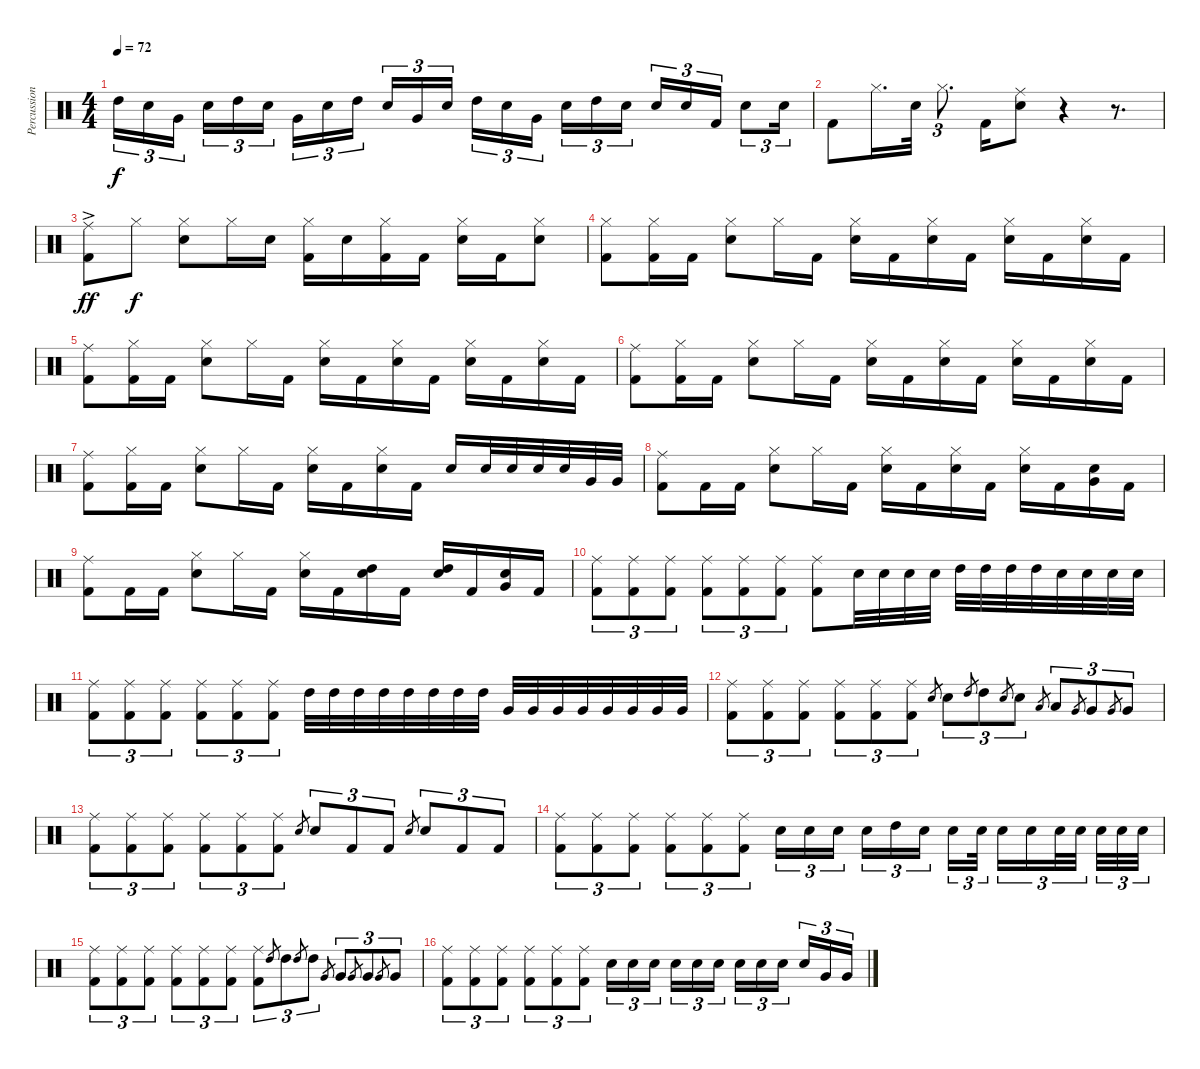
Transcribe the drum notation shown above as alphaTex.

\track ("Percussions" "Percussion") {instrument percussion}
\staff {score}
\articulation defaults
\ts (4 4)
\tempo 72
\clef neutral
\ks c "High Tom (hit)".16{tu (3 2) dy f} "Electric Snare (hit)".16{tu (3 2)} "Very Low Tom (hit)".16{tu (3 2) beam splitsecondary} "Electric Snare (hit)".16{tu (3 2)} "High Tom (hit)".16{tu (3 2)} "Electric Snare (hit)".16{tu (3 2)} "Very Low Tom (hit)".16{tu (3 2)} "Electric Snare (hit)".16{tu (3 2)} "High Tom (hit)".16{tu (3 2) beam splitsecondary} "Electric Snare (hit)".16{tu (3 2)} "Very Low Tom (hit)".16{tu (3 2)} "Electric Snare (hit)".16{tu (3 2)} "High Tom (hit)".16{tu (3 2)} "Electric Snare (hit)".16{tu (3 2)} "Very Low Tom (hit)".16{tu (3 2) beam splitsecondary} "Electric Snare (hit)".16{tu (3 2)} "High Tom (hit)".16{tu (3 2)} "Electric Snare (hit)".16{tu (3 2)} "Electric Snare (hit)".16{tu (3 2)} "Electric Snare (hit)".16{tu (3 2)} "Kick (hit) 2".16{tu (3 2)} "Electric Snare (hit)".8{tu (3 2)} "Electric Snare (hit)".16{tu (3 2)}
|
"Kick (hit) 2".8 "Hi-Hat (closed)".16{d} "Electric Snare (hit)".32 "Hi-Hat (closed)".8{d tu (3 2)} "Kick (hit) 2".16 ("Ride (middle)" "Electric Snare (hit)").8 r.4 r.8{d} |
("Ride (middle)"{ac} "Kick (hit) 2").8{dy ff} "Hi-Hat (closed)".8{dy f} ("Hi-Hat (closed)" "Electric Snare (hit)").8 "Hi-Hat (closed)".16 "Electric Snare (hit)".16 ("Hi-Hat (closed)" "Kick (hit) 2").16 "Electric Snare (hit)".16 ("Hi-Hat (closed)" "Kick (hit) 2").16 "Kick (hit) 2".16 ("Hi-Hat (closed)" "Electric Snare (hit)").16 "Kick (hit) 2".16 ("Electric Snare (hit)" "Hi-Hat (closed)").8 |
("Hi-Hat (closed)" "Kick (hit) 2").8 ("Hi-Hat (closed)" "Kick (hit) 2").16 "Kick (hit) 2".16 ("Hi-Hat (closed)" "Electric Snare (hit)").8 "Hi-Hat (closed)".16 "Kick (hit) 2".16 ("Hi-Hat (closed)" "Electric Snare (hit)").16 "Kick (hit) 2".16 ("Electric Snare (hit)" "Hi-Hat (closed)").16 "Kick (hit) 2".16 ("Hi-Hat (closed)" "Electric Snare (hit)").16 "Kick (hit) 2".16 ("Hi-Hat (closed)" "Electric Snare (hit)").16 "Kick (hit) 2".16 |
("Ride (middle)" "Kick (hit) 2").8 ("Hi-Hat (closed)" "Kick (hit) 2").16 "Kick (hit) 2".16 ("Hi-Hat (closed)" "Electric Snare (hit)").8 "Hi-Hat (closed)".16 "Kick (hit) 2".16 ("Hi-Hat (closed)" "Electric Snare (hit)").16 "Kick (hit) 2".16 ("Electric Snare (hit)" "Hi-Hat (closed)").16 "Kick (hit) 2".16 ("Hi-Hat (closed)" "Electric Snare (hit)").16 "Kick (hit) 2".16 ("Hi-Hat (closed)" "Electric Snare (hit)").16 "Kick (hit) 2".16 |
("Ride (middle)" "Kick (hit) 2").8 ("Hi-Hat (closed)" "Kick (hit) 2").16 "Kick (hit) 2".16 ("Hi-Hat (closed)" "Electric Snare (hit)").8 "Hi-Hat (closed)".16 "Kick (hit) 2".16 ("Hi-Hat (closed)" "Electric Snare (hit)").16 "Kick (hit) 2".16 ("Electric Snare (hit)" "Hi-Hat (closed)").16 "Kick (hit) 2".16 ("Hi-Hat (closed)" "Electric Snare (hit)").16 "Kick (hit) 2".16 ("Hi-Hat (closed)" "Electric Snare (hit)").16 "Kick (hit) 2".16 |
("Ride (middle)" "Kick (hit) 2").8 ("Hi-Hat (closed)" "Kick (hit) 2").16 "Kick (hit) 2".16 ("Hi-Hat (closed)" "Electric Snare (hit)").8 "Hi-Hat (closed)".16 "Kick (hit) 2".16 ("Hi-Hat (closed)" "Electric Snare (hit)").16 "Kick (hit) 2".16 ("Electric Snare (hit)" "Hi-Hat (closed)").16 "Kick (hit) 2".16 "Snare (hit) 2".16 "Electric Snare (hit)".32 "Electric Snare (hit)".32 "Electric Snare (hit)".32 "Electric Snare (hit)".32 "Very Low Tom (hit)".32 "Very Low Tom (hit)".32 |
("Ride (middle)" "Kick (hit) 2").8 "Kick (hit) 2".16 "Kick (hit) 2".16 ("Hi-Hat (closed)" "Electric Snare (hit)").8 "Hi-Hat (closed)".16 "Kick (hit) 2".16 ("Hi-Hat (closed)" "Electric Snare (hit)").16 "Kick (hit) 2".16 ("Electric Snare (hit)" "Hi-Hat (closed)").16 "Kick (hit) 2".16 ("Hi-Hat (closed)" "Electric Snare (hit)").16 "Kick (hit) 2".16 ("Very Low Tom (hit)" "Electric Snare (hit)").16 "Kick (hit) 2".16 |
("Ride (middle)" "Kick (hit) 2").8 "Kick (hit) 2".16 "Kick (hit) 2".16 ("Hi-Hat (closed)" "Electric Snare (hit)").8 "Hi-Hat (closed)".16 "Kick (hit) 2".16 ("Hi-Hat (closed)" "Electric Snare (hit)").16 "Kick (hit) 2".16 ("Electric Snare (hit)" "High Tom (hit)").16 "Kick (hit) 2".16 ("High Tom (hit)" "Electric Snare (hit)").16 "Kick (hit) 2".16 ("Very Low Tom (hit)" "Electric Snare (hit)").16 "Kick (hit) 2".16 |
("Ride (middle)" "Kick (hit) 2").8{tu (3 2)} ("Ride (middle)" "Kick (hit) 2").8{tu (3 2)} ("Ride (middle)" "Kick (hit) 2").8{tu (3 2)} ("Ride (middle)" "Kick (hit) 2").8{tu (3 2)} ("Kick (hit) 2" "Ride (middle)").8{tu (3 2)} ("Ride (middle)" "Kick (hit) 2").8{tu (3 2)} ("Kick (hit) 2" "Ride (middle)").8 "Electric Snare (hit)".32 "Electric Snare (hit)".32 "Electric Snare (hit)".32 "Electric Snare (hit)".32 "High Tom (hit)".32 "High Tom (hit)".32 "High Tom (hit)".32 "High Tom (hit)".32 "Electric Snare (hit)".32 "Electric Snare (hit)".32 "Electric Snare (hit)".32 "Electric Snare (hit)".32 |
("Ride (middle)" "Kick (hit) 2").8{tu (3 2)} ("Ride (middle)" "Kick (hit) 2").8{tu (3 2)} ("Ride (middle)" "Kick (hit) 2").8{tu (3 2)} ("Ride (middle)" "Kick (hit) 2").8{tu (3 2)} ("Ride (middle)" "Kick (hit) 2").8{tu (3 2)} ("Ride (middle)" "Kick (hit) 2").8{tu (3 2)} "High Tom (hit)".32 "High Tom (hit)".32 "High Tom (hit)".32 "High Tom (hit)".32 "High Tom (hit)".32 "High Tom (hit)".32 "High Tom (hit)".32 "High Tom (hit)".32 "Very Low Tom (hit)".32 "Very Low Tom (hit)".32 "Very Low Tom (hit)".32 "Very Low Tom (hit)".32 "Very Low Tom (hit)".32 "Very Low Tom (hit)".32 "Very Low Tom (hit)".32 "Very Low Tom (hit)".32 |
("Ride (middle)" "Kick (hit) 2").8{tu (3 2)} ("Ride (middle)" "Kick (hit) 2").8{tu (3 2)} ("Ride (middle)" "Kick (hit) 2").8{tu (3 2)} ("Ride (middle)" "Kick (hit) 2").8{tu (3 2)} ("Ride (middle)" "Kick (hit) 2").8{tu (3 2)} ("Kick (hit) 2" "Ride (middle)").8{tu (3 2)} "Electric Snare (hit)".8{gr} "Electric Snare (hit)".8{tu (3 2)} "High Tom (hit)".8{gr} "High Tom (hit)".8{tu (3 2)} "Electric Snare (hit)".8{gr} "Electric Snare (hit)".8{tu (3 2)} "Low Tom (hit)".8{gr} "Low Tom (hit)".8{tu (3 2)} "Very Low Tom (hit)".8{gr} "Very Low Tom (hit)".8{tu (3 2)} "Very Low Tom (hit)".8{gr} "Very Low Tom (hit)".8{tu (3 2)} |
("Ride (middle)" "Kick (hit) 2").8{tu (3 2)} ("Ride (middle)" "Kick (hit) 2").8{tu (3 2)} ("Kick (hit) 2" "Ride (middle)").8{tu (3 2)} ("Ride (middle)" "Kick (hit) 2").8{tu (3 2)} ("Ride (middle)" "Kick (hit) 2").8{tu (3 2)} ("Ride (middle)" "Kick (hit) 2").8{tu (3 2)} "Electric Snare (hit)".8{gr} "Electric Snare (hit)".8{tu (3 2)} "Kick (hit) 2".8{tu (3 2)} "Kick (hit) 2".8{tu (3 2)} "Electric Snare (hit)".8{gr} "Electric Snare (hit)".8{tu (3 2)} "Kick (hit) 2".8{tu (3 2)} "Kick (hit) 2".8{tu (3 2)} |
("Ride (middle)" "Kick (hit) 2").8{tu (3 2)} ("Ride (middle)" "Kick (hit) 2").8{tu (3 2)} ("Ride (middle)" "Kick (hit) 2").8{tu (3 2)} ("Ride (middle)" "Kick (hit) 2").8{tu (3 2)} ("Ride (middle)" "Kick (hit) 2").8{tu (3 2)} ("Ride (middle)" "Kick (hit) 2").8{tu (3 2)} "Electric Snare (hit)".16{tu (3 2)} "Electric Snare (hit)".16{tu (3 2)} "Electric Snare (hit)".16{tu (3 2) beam splitsecondary} "Electric Snare (hit)".16{tu (3 2)} "High Tom (hit)".16{tu (3 2)} "Electric Snare (hit)".16{tu (3 2)} "Electric Snare (hit)".16{tu (3 2)} "Electric Snare (hit)".32{tu (3 2) beam splitsecondary} "Electric Snare (hit)".16{tu (3 2)} "Electric Snare (hit)".16{tu (3 2)} "Electric Snare (hit)".32{tu (3 2)} "Electric Snare (hit)".32{tu (3 2) beam splitsecondary} "Electric Snare (hit)".32{tu (3 2)} "Electric Snare (hit)".32{tu (3 2)} "Electric Snare (hit)".32{tu (3 2)} |
("Ride (middle)" "Kick (hit) 2").8{tu (3 2)} ("Ride (middle)" "Kick (hit) 2").8{tu (3 2)} ("Ride (middle)" "Kick (hit) 2").8{tu (3 2)} ("Kick (hit) 2" "Ride (middle)").8{tu (3 2)} ("Ride (middle)" "Kick (hit) 2").8{tu (3 2)} ("Kick (hit) 2" "Ride (middle)").8{tu (3 2)} ("Ride (middle)" "Kick (hit) 2").8{tu (3 2)} "High Tom (hit)".8{gr} "High Tom (hit)".8{tu (3 2)} "High Tom (hit)".8{gr} "High Tom (hit)".8{tu (3 2)} "Very Low Tom (hit)".8{gr} "Very Low Tom (hit)".8{tu (3 2)} "Very Low Tom (hit)".8{gr} "Very Low Tom (hit)".8{tu (3 2)} "Very Low Tom (hit)".8{gr} "Very Low Tom (hit)".8{tu (3 2)} |
("Kick (hit) 2" "Ride (middle)").8{tu (3 2)} ("Ride (middle)" "Kick (hit) 2").8{tu (3 2)} ("Ride (middle)" "Kick (hit) 2").8{tu (3 2)} ("Ride (middle)" "Kick (hit) 2").8{tu (3 2)} ("Ride (middle)" "Kick (hit) 2").8{tu (3 2)} ("Kick (hit) 2" "Ride (middle)").8{tu (3 2)} "Electric Snare (hit)".16{tu (3 2)} "Electric Snare (hit)".16{tu (3 2)} "Electric Snare (hit)".16{tu (3 2) beam splitsecondary} "Electric Snare (hit)".16{tu (3 2)} "Electric Snare (hit)".16{tu (3 2)} "Electric Snare (hit)".16{tu (3 2)} "Electric Snare (hit)".16{tu (3 2)} "Electric Snare (hit)".16{tu (3 2)} "Electric Snare (hit)".16{tu (3 2) beam splitsecondary} "Electric Snare (hit)".16{tu (3 2)} "Very Low Tom (hit)".16{tu (3 2)} "Very Low Tom (hit)".16{tu (3 2)}
